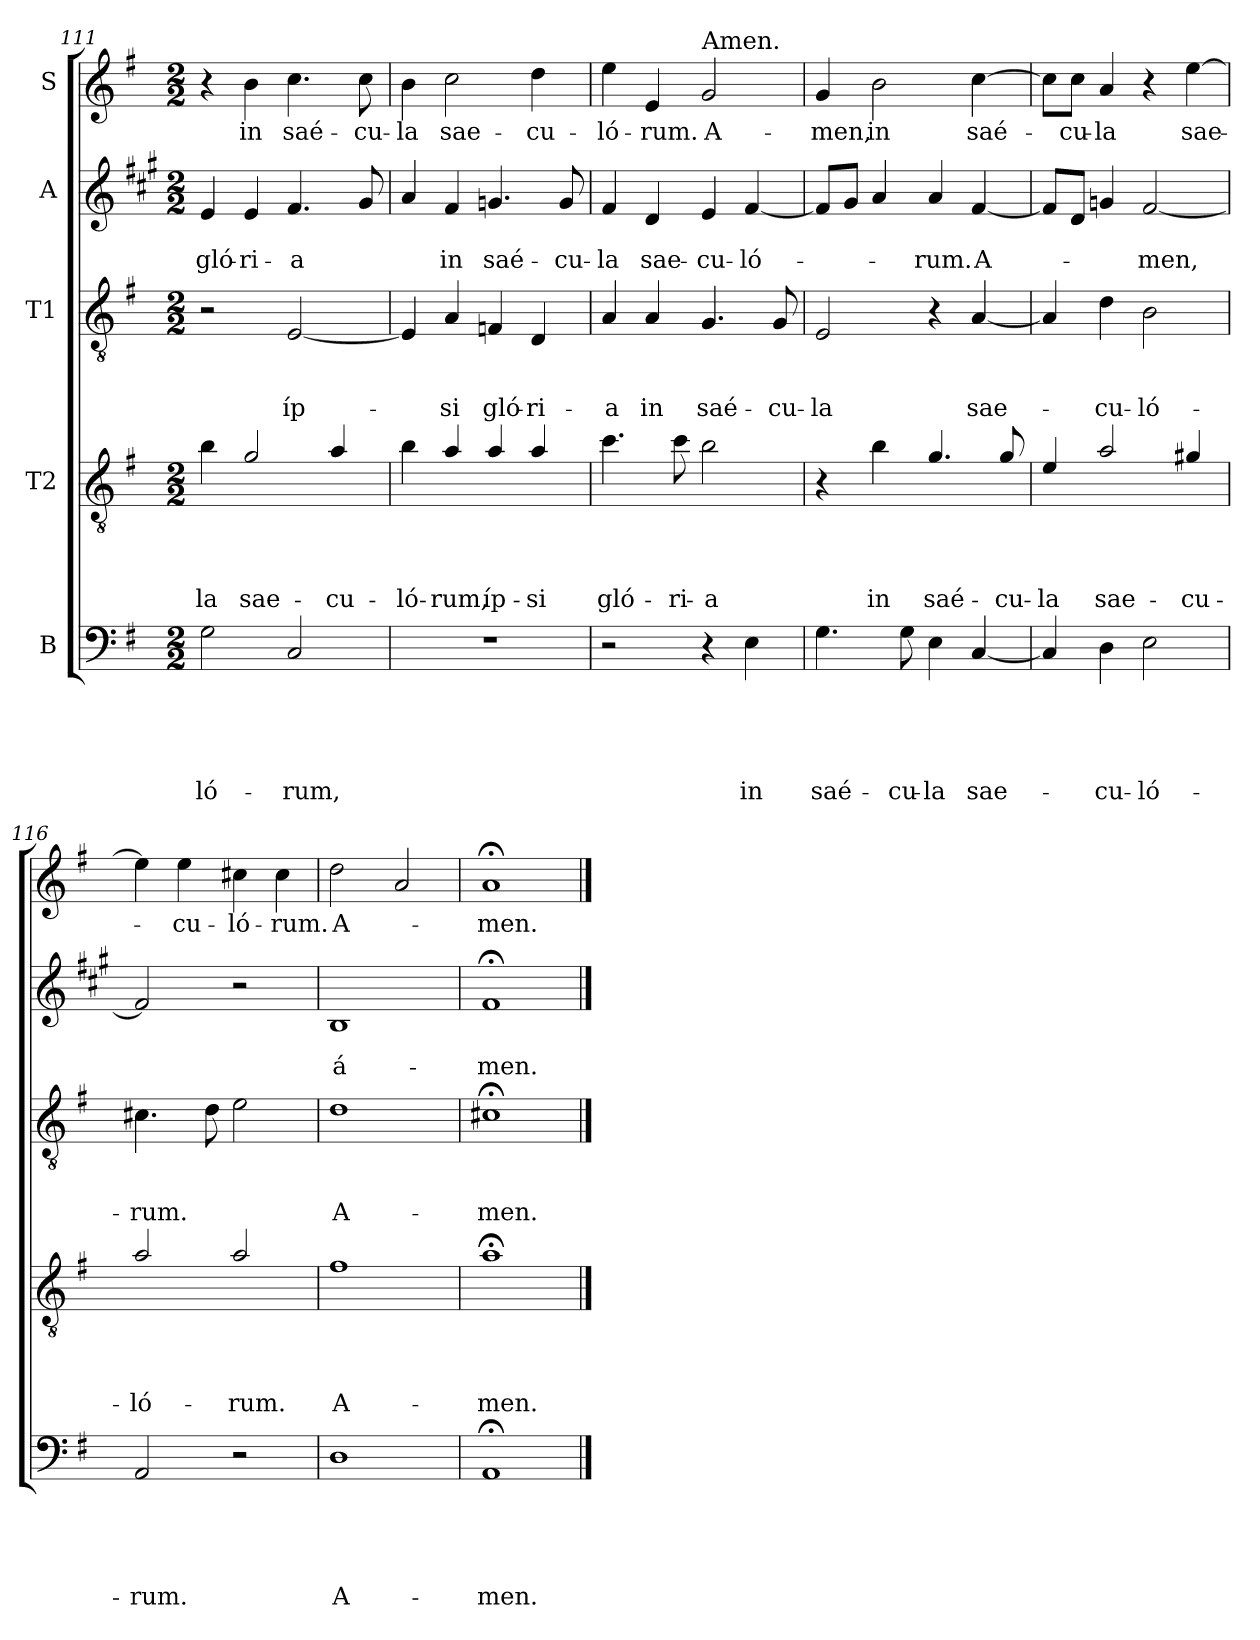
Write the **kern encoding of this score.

**kern	**text	**text	**text	**text	**text	**kern	**text	**text	**text	**text	**kern	**text	**text	**text	**kern	**text	**text	**kern	**text
*part5	*part5	*part5	*part5	*part5	*part5	*part4	*part4	*part4	*part4	*part4	*part3	*part3	*part3	*part3	*part2	*part2	*part2	*part1	*part1
*staff5	*staff5	*staff5	*staff5	*staff5	*staff5	*staff4	*staff4	*staff4	*staff4	*staff4	*staff3	*staff3	*staff3	*staff3	*staff2	*staff2	*staff2	*staff1	*staff1
*I"B	*	*	*	*	*	*I"T2	*	*	*	*	*I"T1	*	*	*	*I"A	*	*	*I"S	*
*clefF4	*	*	*	*	*	*clefGv2	*	*	*	*	*clefGv2	*	*	*	*clefG2	*	*	*clefG2	*
*	*	*	*	*	*	*ITrd8c14	*	*	*	*	*	*	*	*	*ITrd1c2	*	*	*	*
*k[f#]	*	*	*	*	*	*k[f#]	*	*	*	*	*k[f#]	*	*	*	*k[f#]	*	*	*k[f#]	*
*G:	*	*	*	*	*	*G:	*	*	*	*	*G:	*	*	*	*G:	*	*	*G:	*
*M2/2	*	*	*	*	*	*M2/2	*	*	*	*	*M2/2	*	*	*	*M2/2	*	*	*M2/2	*
=111	=111	=111	=111	=111	=111	=111	=111	=111	=111	=111	=111	=111	=111	=111	=111	=111	=111	=111	=111
!	!	!	!	!	!LO:LY:b	!	!	!	!	!LO:LY:b	!	!	!	!	!	!	!LO:LY:b	!	!
2G\	.	.	.	.	-ló-	4B\	.	.	.	-la	2r	.	.	.	4d/	.	gló-	4r	.
!	!	!	!	!	!	!	!	!	!	!LO:LY:b	!	!	!	!	!	!	!LO:LY:b	!	!LO:LY:b
.	.	.	.	.	.	2G/	.	.	.	sae-	.	.	.	.	4d/	.	-ri-	4b\	in
!	!	!	!	!	!LO:LY:b	!	!	!	!	!	!	!	!	!LO:LY:b	!	!	!LO:LY:b	!	!LO:LY:b
2C/	.	.	.	.	-rum,	.	.	.	.	.	[2E/	.	.	íp-	4.e/	.	-a	4.cc\	saé-
!	!	!	!	!	!	!	!	!	!	!LO:LY:b	!	!	!	!	!	!	!	!	!
.	.	.	.	.	.	4A/	.	.	.	-cu-	.	.	.	.	.	.	.	.	.
!	!	!	!	!	!	!	!	!	!	!	!	!	!	!	!	!	!	!	!LO:LY:b
.	.	.	.	.	.	.	.	.	.	.	.	.	.	.	8f#/	.	.	8cc\	-cu-
=112	=112	=112	=112	=112	=112	=112	=112	=112	=112	=112	=112	=112	=112	=112	=112	=112	=112	=112	=112
!	!	!	!	!	!	!	!	!	!	!LO:LY:b	!	!	!	!	!	!	!	!	!LO:LY:b
1r	.	.	.	.	.	4B\	.	.	.	-ló-	4E/]	.	.	.	4g/	.	.	4b\	-la
!	!	!	!	!	!	!	!	!	!	!LO:LY:b	!	!	!	!LO:LY:b	!	!	!LO:LY:b	!	!LO:LY:b
.	.	.	.	.	.	4A/	.	.	.	-rum,	4A/	.	.	-si	4e/	.	in	2cc\	sae-
!	!	!	!	!	!	!	!	!	!	!LO:LY:b	!	!	!	!LO:LY:b	!	!	!LO:LY:b	!	!
.	.	.	.	.	.	4A/	.	.	.	íp-	4Fn/	.	.	gló-	4.f/	.	saé-	.	.
!	!	!	!	!	!	!	!	!	!	!LO:LY:b	!	!	!	!LO:LY:b	!	!	!	!	!LO:LY:b
.	.	.	.	.	.	4A/	.	.	.	-si	4D/	.	.	-ri-	.	.	.	4dd\	-cu-
!	!	!	!	!	!	!	!	!	!	!	!	!	!	!	!	!	!LO:LY:b	!	!
.	.	.	.	.	.	.	.	.	.	.	.	.	.	.	8f/	.	-cu-	.	.
!!LO:PB:g=z
=113	=113	=113	=113	=113	=113	=113	=113	=113	=113	=113	=113	=113	=113	=113	=113	=113	=113	=113	=113
!	!	!	!	!	!	!	!	!	!	!LO:LY:b	!	!	!	!LO:LY:b	!	!	!LO:LY:b	!	!LO:LY:b
2r	.	.	.	.	.	4.c\	.	.	.	gló-	4A/	.	.	-a	4e/	.	-la	4ee\	-ló-
!	!	!	!	!	!	!	!	!	!	!	!	!	!	!LO:LY:b	!	!	!LO:LY:b	!	!LO:LY:b
.	.	.	.	.	.	.	.	.	.	.	4A/	.	.	in	4c/	.	sae-	4e/	-rum.
!	!	!	!	!	!	!	!	!	!	!LO:LY:b	!	!	!	!	!	!	!	!	!
.	.	.	.	.	.	8c\	.	.	.	-ri-	.	.	.	.	.	.	.	.	.
!	!	!	!	!	!	!	!	!	!	!	!	!	!	!	!	!	!	!LO:TX:a:t=Amen.	!
!	!	!	!	!	!	!	!	!	!	!LO:LY:b	!	!	!	!LO:LY:b	!	!	!LO:LY:b	!	!LO:LY:b
4r	.	.	.	.	.	2B\	.	.	.	-a	4.G/	.	.	saé-	4d/	.	-cu-	2g/	A-
!	!	!	!	!	!LO:LY:b	!	!	!	!	!	!	!	!	!	!	!	!LO:LY:b	!	!
4E\	.	.	.	.	in	.	.	.	.	.	.	.	.	.	[4e/	.	-ló-	.	.
!	!	!	!	!	!	!	!	!	!	!	!	!	!	!LO:LY:b	!	!	!	!	!
.	.	.	.	.	.	.	.	.	.	.	8G/	.	.	-cu-	.	.	.	.	.
=114	=114	=114	=114	=114	=114	=114	=114	=114	=114	=114	=114	=114	=114	=114	=114	=114	=114	=114	=114
!	!	!	!	!	!LO:LY:b	!	!	!	!	!	!	!	!	!LO:LY:b	!	!	!	!	!LO:LY:b
4.G\	.	.	.	.	saé-	4r	.	.	.	.	2E/	.	.	-la	8e/L]	.	.	4g/	-men,
.	.	.	.	.	.	.	.	.	.	.	.	.	.	.	8f#/J	.	.	.	.
!	!	!	!	!	!	!	!	!	!	!LO:LY:b	!	!	!	!	!	!	!	!	!LO:LY:b
.	.	.	.	.	.	4B\	.	.	.	in	.	.	.	.	4g/	.	.	2b\	in
!	!	!	!	!	!LO:LY:b	!	!	!	!	!	!	!	!	!	!	!	!	!	!
8G\	.	.	.	.	-cu-	.	.	.	.	.	.	.	.	.	.	.	.	.	.
!	!	!	!	!	!LO:LY:b	!	!	!	!	!LO:LY:b	!	!	!	!	!	!	!LO:LY:b	!	!
4E\	.	.	.	.	-la	4.G/	.	.	.	saé-	4r	.	.	.	4g/	.	-rum.	.	.
!	!	!	!	!	!LO:LY:b	!	!	!	!	!	!	!	!	!LO:LY:b	!	!	!LO:LY:b	!	!LO:LY:b
[4C/	.	.	.	.	sae-	.	.	.	.	.	[4A/	.	.	sae-	[4e/	.	A-	[4cc\	saé-
!	!	!	!	!	!	!	!	!	!	!LO:LY:b	!	!	!	!	!	!	!	!	!
.	.	.	.	.	.	8G/	.	.	.	-cu-	.	.	.	.	.	.	.	.	.
=115	=115	=115	=115	=115	=115	=115	=115	=115	=115	=115	=115	=115	=115	=115	=115	=115	=115	=115	=115
!	!	!	!	!	!	!	!	!	!	!LO:LY:b	!	!	!	!	!	!	!	!	!
4C/]	.	.	.	.	.	4E/	.	.	.	-la	4A/]	.	.	.	8e/L]	.	.	8cc\L]	.
!	!	!	!	!	!	!	!	!	!	!	!	!	!	!	!	!	!	!	!LO:LY:b
.	.	.	.	.	.	.	.	.	.	.	.	.	.	.	8c/J	.	.	8cc\J	-cu-
!	!	!	!	!	!LO:LY:b	!	!	!	!	!LO:LY:b	!	!	!	!LO:LY:b	!	!	!	!	!LO:LY:b
4D\	.	.	.	.	-cu-	2A/	.	.	.	sae-	4d\	.	.	-cu-	4f/	.	.	4a/	-la
!	!	!	!	!	!LO:LY:b	!	!	!	!	!	!	!	!	!LO:LY:b	!	!	!LO:LY:b	!	!
2E\	.	.	.	.	-ló-	.	.	.	.	.	2B\	.	.	-ló-	[2e/	.	-men,	4r	.
!	!	!	!	!	!	!	!	!	!	!LO:LY:b	!	!	!	!	!	!	!	!	!LO:LY:b
.	.	.	.	.	.	4G#/	.	.	.	-cu-	.	.	.	.	.	.	.	[4ee\	sae-
=116	=116	=116	=116	=116	=116	=116	=116	=116	=116	=116	=116	=116	=116	=116	=116	=116	=116	=116	=116
!	!	!	!	!	!LO:LY:b	!	!	!	!	!LO:LY:b	!	!	!	!LO:LY:b	!	!	!	!	!
2AA/	.	.	.	.	-rum.	2A/	.	.	.	-ló-	4.c#X\	.	.	-rum.	2e/]	.	.	4ee\]	.
!	!	!	!	!	!	!	!	!	!	!	!	!	!	!	!	!	!	!	!LO:LY:b
.	.	.	.	.	.	.	.	.	.	.	.	.	.	.	.	.	.	4ee\	-cu-
.	.	.	.	.	.	.	.	.	.	.	8d\	.	.	.	.	.	.	.	.
!	!	!	!	!	!	!	!	!	!	!LO:LY:b	!	!	!	!	!	!	!	!	!LO:LY:b
2r	.	.	.	.	.	2A/	.	.	.	-rum.	2e\	.	.	.	2r	.	.	4cc#\	-ló-
!	!	!	!	!	!	!	!	!	!	!	!	!	!	!	!	!	!	!	!LO:LY:b
.	.	.	.	.	.	.	.	.	.	.	.	.	.	.	.	.	.	4cc#\	-rum.
=117	=117	=117	=117	=117	=117	=117	=117	=117	=117	=117	=117	=117	=117	=117	=117	=117	=117	=117	=117
!	!	!	!	!	!LO:LY:b	!	!	!	!	!LO:LY:b	!	!	!	!LO:LY:b	!	!	!LO:LY:b	!	!LO:LY:b
1D	.	.	.	.	A-	1F#	.	.	.	A-	1d	.	.	A-	1A	.	á-	2dd\	A-
.	.	.	.	.	.	.	.	.	.	.	.	.	.	.	.	.	.	2a/	.
=118	=118	=118	=118	=118	=118	=118	=118	=118	=118	=118	=118	=118	=118	=118	=118	=118	=118	=118	=118
!	!	!	!	!	!LO:LY:b	!	!	!	!	!LO:LY:b	!	!	!	!LO:LY:b	!	!	!LO:LY:b	!	!LO:LY:b
1AA;	.	.	.	.	-men.	1A;	.	.	.	-men.	1c#X;<	.	.	-men.	1e;	.	-men.	1a;	-men.
==	==	==	==	==	==	==	==	==	==	==	==	==	==	==	==	==	==	==	==
*-	*-	*-	*-	*-	*-	*-	*-	*-	*-	*-	*-	*-	*-	*-	*-	*-	*-	*-	*-
